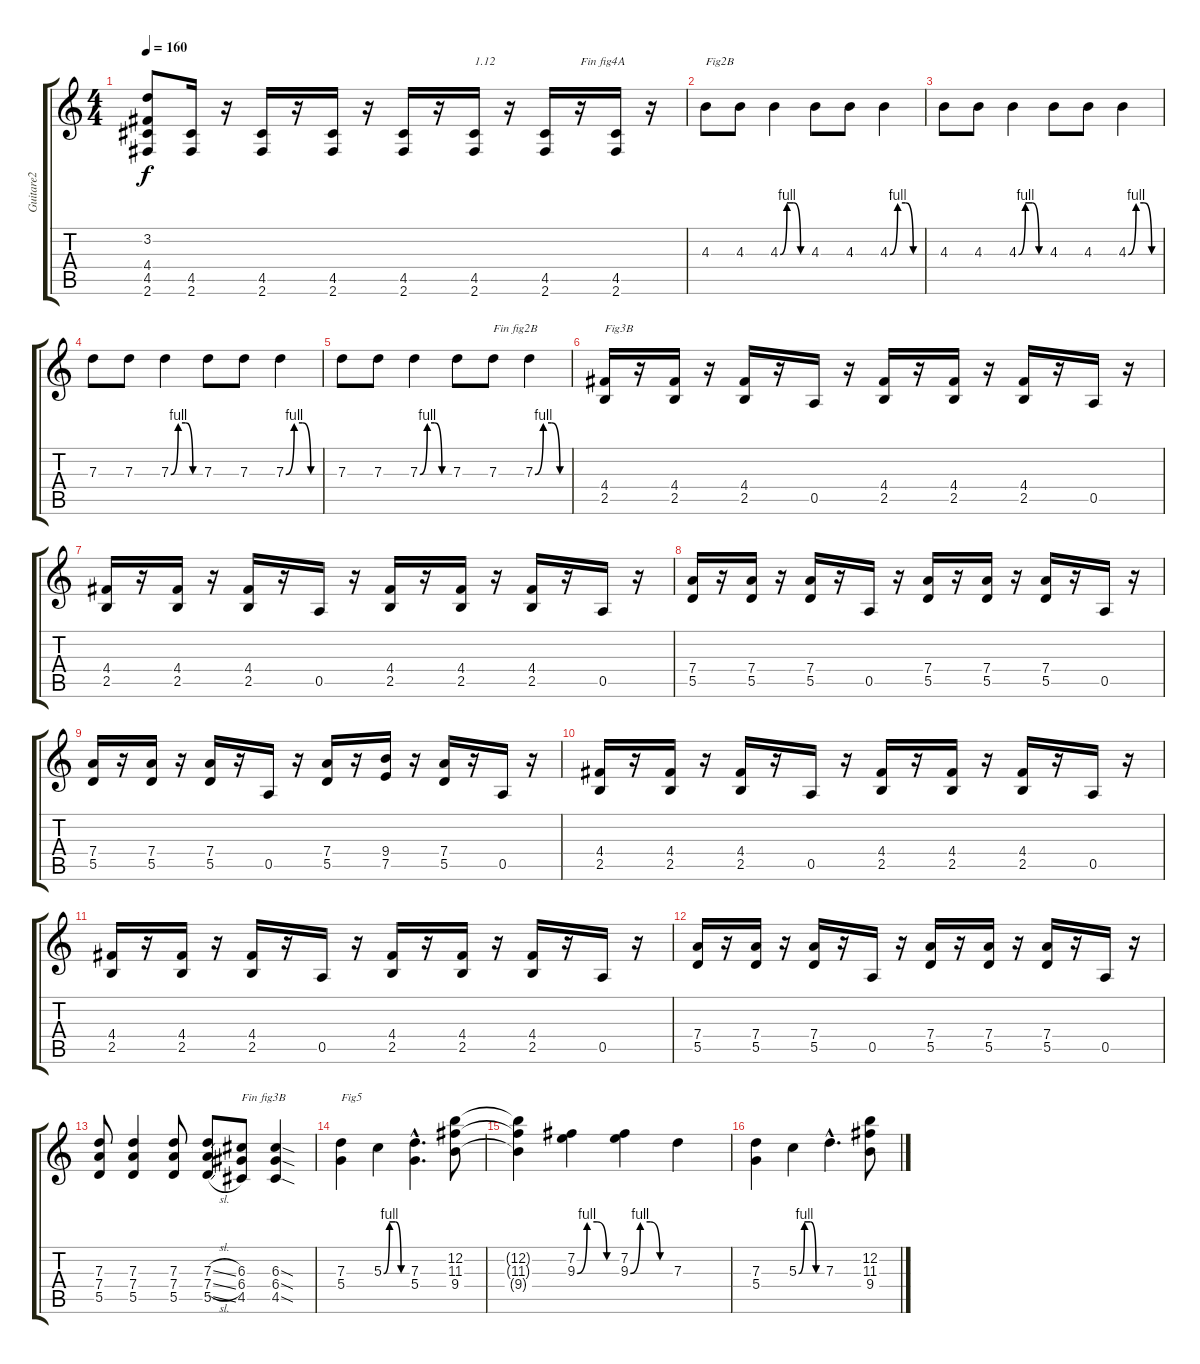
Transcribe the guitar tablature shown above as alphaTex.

\track ("Guitare2" "Guitare2") {instrument distortionguitar}
\staff {score tabs}
\tuning (E4 B3 G3 D3 A2 E2) {hide}
\ts (4 4)
\tempo 160
\clef g2
\ks c
(3.2{t} 4.4{t} 4.5{t} 2.6{t}).8{dy f} (4.5 2.6).16 r.16 (4.5 2.6).16 r.16 (4.5 2.6).16 r.16 (4.5 2.6).16 r.16 (4.5 2.6).16{txt "1.12"} r.16 (4.5 2.6).16 r.16{txt "Fin fig4A"} (4.5 2.6).16 r.16 |
4.3.8{txt "Fig2B"} 4.3.8 4.3{be (custom 0 0 15 4 30 4 45 0 60 0)}.4 4.3.8 4.3.8 4.3{be (custom 0 0 15 4 30 4 45 0 60 0)}.4 |
4.3.8 4.3.8 4.3{be (custom 0 0 15 4 30 4 45 0 60 0)}.4 4.3.8 4.3.8 4.3{be (custom 0 0 15 4 30 4 45 0 60 0)}.4 |
7.3.8 7.3.8 7.3{be (custom 0 0 15 4 30 4 45 0 60 0)}.4 7.3.8 7.3.8 7.3{be (custom 0 0 15 4 30 4 45 0 60 0)}.4 |
7.3.8 7.3.8 7.3{be (custom 0 0 15 4 30 4 45 0 60 0)}.4 7.3.8 7.3.8{txt "Fin fig2B"} 7.3{be (custom 0 0 15 4 30 4 45 0 60 0)}.4 |
(4.4 2.5).16{txt "Fig3B"} r.16 (4.4 2.5).16 r.16 (4.4 2.5).16 r.16 0.5.16 r.16 (4.4 2.5).16 r.16 (4.4 2.5).16 r.16 (4.4 2.5).16 r.16 0.5.16 r.16 |
(4.4 2.5).16 r.16 (4.4 2.5).16 r.16 (4.4 2.5).16 r.16 0.5.16 r.16 (4.4 2.5).16 r.16 (4.4 2.5).16 r.16 (4.4 2.5).16 r.16 0.5.16 r.16 |
(7.4 5.5).16 r.16 (7.4 5.5).16 r.16 (7.4 5.5).16 r.16 0.5.16 r.16 (7.4 5.5).16 r.16 (7.4 5.5).16 r.16 (7.4 5.5).16 r.16 0.5.16 r.16 |
(7.4 5.5).16 r.16 (7.4 5.5).16 r.16 (7.4 5.5).16 r.16 0.5.16 r.16 (7.4 5.5).16 r.16 (9.4 7.5).16 r.16 (7.4 5.5).16 r.16 0.5.16 r.16 |
(4.4 2.5).16 r.16 (4.4 2.5).16 r.16 (4.4 2.5).16 r.16 0.5.16 r.16 (4.4 2.5).16 r.16 (4.4 2.5).16 r.16 (4.4 2.5).16 r.16 0.5.16 r.16 |
(4.4 2.5).16 r.16 (4.4 2.5).16 r.16 (4.4 2.5).16 r.16 0.5.16 r.16 (4.4 2.5).16 r.16 (4.4 2.5).16 r.16 (4.4 2.5).16 r.16 0.5.16 r.16 |
(7.4 5.5).16 r.16 (7.4 5.5).16 r.16 (7.4 5.5).16 r.16 0.5.16 r.16 (7.4 5.5).16 r.16 (7.4 5.5).16 r.16 (7.4 5.5).16 r.16 0.5.16 r.16 |
(7.3 7.4 5.5).8 (7.3 7.4 5.5).4 (7.3 7.4 5.5).8 (7.3{sl} 7.4{sl} 5.5{sl}).8 (6.3 6.4 4.5).8{txt "Fin fig3B"} (6.3{sod} 6.4{sod} 4.5{sod}).4 |
(7.3 5.4).4{txt "Fig5"} 5.3{be (custom 0 0 15 4 30 4 45 0 60 0)}.4 (7.3{hac} 5.4{hac}).4{d} (12.2 11.3 9.4).8 |
(12.2{t} 11.3{t} 9.4{t}).4 (7.2 9.3{be (custom 0 0 15 4 30 4 45 0 60 0)}).4 (7.2 9.3{be (custom 0 0 15 4 30 4 45 0 60 0)}).4 7.3.4 |
(7.3 5.4).4 5.3{be (custom 0 0 15 4 30 4 45 0 60 0)}.4 7.3{hac}.4{d} (12.2 11.3 9.4).8
